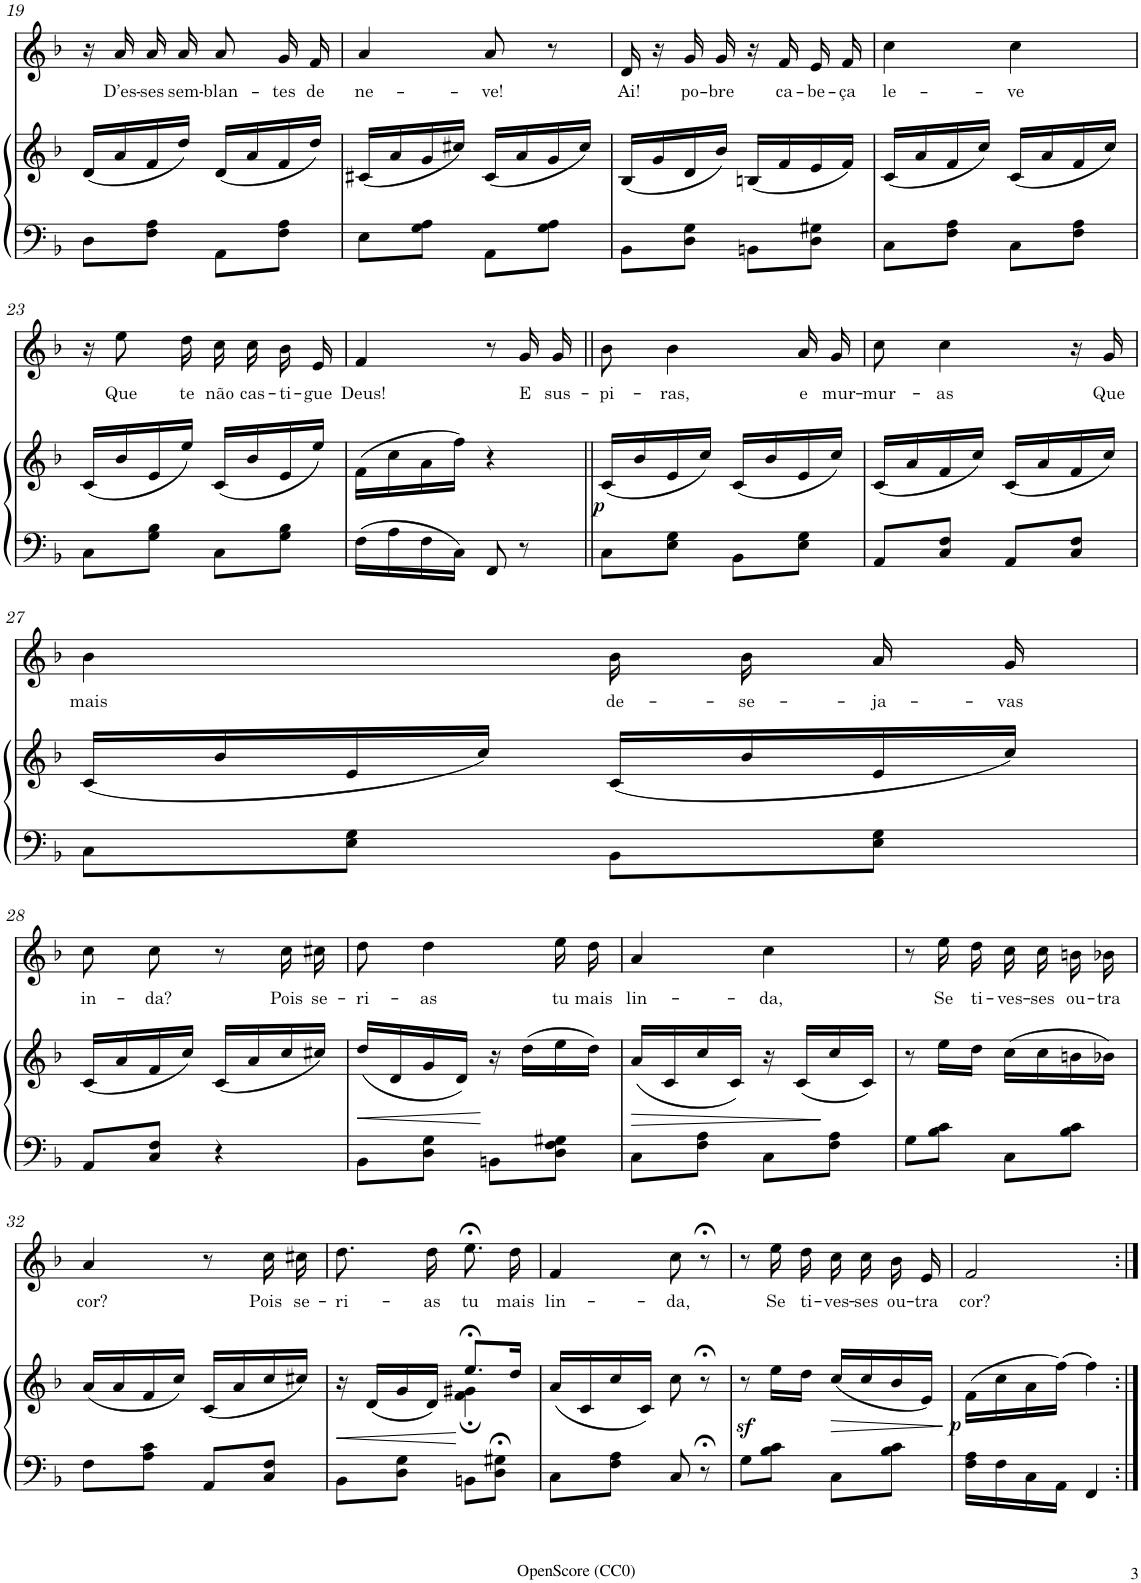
**kern	**kern	**dynam	**kern	**text
*part2	*part2	*part2	*part1	*part1
*staff3	*staff2	*staff2/3	*staff1	*staff1
*I"Piano	*	*	*I"Canto Voice	*
*I'Pno	*	*	*	*
!!LO:PB:g=z
*clefF4	*clefG2	*	*clefG2	*
*k[b-]	*k[b-]	*	*k[b-]	*
*M2/4	*M2/4	*	*M2/4	*
=19	=19	=19	=19	=19
8D\L	(16d/LL	.	16r	.
!	!	!	!	!LO:LY:b
.	16a/	.	16a/LL	D’es-
!	!	!	!	!LO:LY:b
8F\ 8A\J	16f/	.	16a/	-ses
!	!	!	!	!LO:LY:b
.	16dd/JJ)	.	16a/JJ	sem-
!	!	!	!	!LO:LY:b
8AA\L	(16d/LL	.	8a/L	-blan-
.	16a/	.	.	.
!	!	!	!	!LO:LY:b
8F\ 8A\J	16f/	.	16g/L	-tes
!	!	!	!	!LO:LY:b
.	16dd/JJ)	.	16f/JJ	de
=20	=20	=20	=20	=20
!	!	!	!	!LO:LY:b
8E\L	(16c#X/LL	.	4a/	ne-
.	16a/	.	.	.
8G\ 8A\J	16g/	.	.	.
.	16cc#X/JJ)	.	.	.
!	!	!	!	!LO:LY:b
8AA\L	(16c#/LL	.	8a/	-ve!
.	16a/	.	.	.
8G\ 8A\J	16g/	.	8r	.
.	16cc#/JJ)	.	.	.
=21	=21	=21	=21	=21
!	!	!	!	!LO:LY:b
8BB-\L	(16B-/LL	.	16d/	Ai!
.	16g/	.	16r	.
!	!	!	!	!LO:LY:b
8D\ 8G\J	16d/	.	16g/LL	po-
!	!	!	!	!LO:LY:b
.	16b-/JJ)	.	16g/JJ	-bre
8BBn\L	(16Bn/LL	.	16r	.
!	!	!	!	!LO:LY:b
.	16f/	.	16f/LL	ca-
!	!	!	!	!LO:LY:b
8D\ 8G#X\J	16e/	.	16e/	-be-
!	!	!	!	!LO:LY:b
.	16f/JJ)	.	16f/JJ	-ça
=22	=22	=22	=22	=22
!	!	!	!	!LO:LY:b
8C\L	(16c/LL	.	4cc\	le-
.	16a/	.	.	.
8F\ 8A\J	16f/	.	.	.
.	16cc/JJ)	.	.	.
!	!	!	!	!LO:LY:b
8C\L	(16c/LL	.	4cc\	-ve
.	16a/	.	.	.
8F\ 8A\J	16f/	.	.	.
.	16cc/JJ)	.	.	.
!!LO:LB:g=z
=23	=23	=23	=23	=23
8C\L	(16c/LL	.	16r	.
!	!	!	!	!LO:LY:b
.	16b-/	.	8ee\L	Que
8G\ 8B-\J	16e/	.	.	.
!	!	!	!	!LO:LY:b
.	16ee/JJ)	.	16dd\Jk	te
!	!	!	!	!LO:LY:b
8C\L	(16c/LL	.	16cc/LL	não
!	!	!	!	!LO:LY:b
.	16b-/	.	16cc/J	cas-
!	!	!	!	!LO:LY:b
8G\ 8B-\J	16e/	.	16b-/L	-ti-
!	!	!	!	!LO:LY:b
.	16ee/JJ)	.	16e/JJ	-gue
=24	=24	=24	=24	=24
!	!	!	!	!LO:LY:b
16F\LL	(16f\LL	.	4f/	Deus!
16A\	16cc\	.	.	.
16F\	16a\	.	.	.
16C\JJ	16ff\JJ)	.	.	.
8FF/	4r	.	8r	.
!	!	!	!	!LO:LY:b
8r	.	.	16g/LL	E
!	!	!	!	!LO:LY:b
.	.	.	16g/JJ	sus-
=25||	=25||	=25||	=25||	=25||
!	!	!LO:DY:b	!	!LO:LY:b
8C\L	(16c/LL	p	8b-\	-pi-
.	16b-/	.	.	.
!	!	!	!	!LO:LY:b
8E\ 8G\J	16e/	.	4b-\	-ras,
.	16cc/JJ)	.	.	.
8BB-\L	(16c/LL	.	.	.
.	16b-/	.	.	.
!	!	!	!	!LO:LY:b
8E\ 8G\J	16e/	.	16a/LL	e
!	!	!	!	!LO:LY:b
.	16cc/JJ)	.	16g/JJ	mur-
=26	=26	=26	=26	=26
!	!	!	!	!LO:LY:b
8AA/L	(16c/LL	.	8cc\	-mur-
.	16a/	.	.	.
!	!	!	!	!LO:LY:b
8C/ 8F/J	16f/	.	4cc\	-as
.	16cc/JJ)	.	.	.
8AA/L	(16c/LL	.	.	.
.	16a/	.	.	.
8C/ 8F/J	16f/	.	16r	.
!	!	!	!	!LO:LY:b
.	16cc/JJ)	.	16g/	Que
!!LO:LB:g=z
=27	=27	=27	=27	=27
!	!	!	!	!LO:LY:b
8C\L	(16c/LL	.	4b-\	mais
.	16b-/	.	.	.
8E\ 8G\J	16e/	.	.	.
.	16cc/JJ)	.	.	.
!	!	!	!	!LO:LY:b
8BB-\L	(16c/LL	.	16b-/LL	de-
!	!	!	!	!LO:LY:b
.	16b-/	.	16b-/J	-se-
!	!	!	!	!LO:LY:b
8E\ 8G\J	16e/	.	16a/L	-ja-
!	!	!	!	!LO:LY:b
.	16cc/JJ)	.	16g/JJ	-vas
!!LO:LB:g=z
=28	=28	=28	=28	=28
!	!	!	!	!LO:LY:b
8AA/L	(16c/LL	.	8cc\L	in-
.	16a/	.	.	.
!	!	!	!	!LO:LY:b
8C/ 8F/J	16f/	.	8cc\J	-da?
.	16cc/JJ)	.	.	.
4r	(16c/LL	.	8r	.
.	16a/	.	.	.
!	!	!	!	!LO:LY:b
.	16cc/	.	16cc\LL	Pois
!	!	!	!	!LO:LY:b
.	16cc#X/JJ)	.	16cc#X\JJ	se-
=29	=29	=29	=29	=29
!	!	!LO:HP:b	!	!LO:LY:b
8BB-\L	(16dd/LL	<	8dd\	-ri-
.	16d/	.	.	.
!	!	!	!	!LO:LY:b
8D\ 8G\J	16g/	.	4dd\	-as
.	16d/JJ)	.	.	.
8BBn\L	16r	[	.	.
.	(16dd\LL	.	.	.
!	!	!	!	!LO:LY:b
8D\ 8F\ 8G#X\J	16ee\	.	16ee\LL	tu
!	!	!	!	!LO:LY:b
.	16dd\JJ)	.	16dd\JJ	mais
=30	=30	=30	=30	=30
!	!	!LO:HP:b	!	!LO:LY:b
8C\L	(16a/LL	>	4a/	lin-
.	16c/	.	.	.
8F\ 8A\J	16cc/	.	.	.
.	16c/JJ)	.	.	.
!	!	!	!	!LO:LY:b
8C\L	16r	.	4cc\	-da,
.	(16c/LL	.	.	.
8F\ 8A\J	16cc/	]	.	.
.	16c/JJ)	.	.	.
=31	=31	=31	=31	=31
8G\L	8r	.	8r	.
!	!	!	!	!LO:LY:b
8B-\ 8c\J	16ee\LL	.	16ee\LL	Se
!	!	!	!	!LO:LY:b
.	16dd\JJ	.	16dd\JJ	ti-
!	!	!	!	!LO:LY:b
8C\L	(16cc\LL	.	16cc\LL	-ves-
!	!	!	!	!LO:LY:b
.	16cc\	.	16cc\J	-ses
!	!	!	!	!LO:LY:b
8B-\ 8c\J	16bn\	.	16bn\L	ou-
!	!	!	!	!LO:LY:b
.	16b-X\JJ)	.	16b-X\JJ	-tra
!!LO:LB:g=z
=32	=32	=32	=32	=32
!	!	!	!	!LO:LY:b
8F\L	(16a/LL	.	4a/	cor?
.	16a/	.	.	.
8A\ 8c\J	16f/	.	.	.
.	16cc/JJ)	.	.	.
8AA/L	(16c/LL	.	8r	.
.	16a/	.	.	.
!	!	!	!	!LO:LY:b
8C/ 8F/J	16cc/	.	16cc\LL	Pois
!	!	!	!	!LO:LY:b
.	16cc#X/JJ)	.	16cc#X\JJ	se-
=33	=33	=33	=33	=33
!	!	!LO:HP:b	!	!LO:LY:b
*	*^	*	*	*
8BB-\L	16r	4ryy	<	8.dd\L	-ri-
.	(16d/LL	.	.	.	.
8D\ 8G\J	16g/	.	.	.	.
!	!	!	!	!	!LO:LY:b
.	16d/JJ)	.	.	16dd\Jk	-as
!	!	!	!	!	!LO:LY:b
8BBn\L	8.ee;</L	4f\; 4g#X\;	[	8.ee;<\L	tu
8D\;< 8G#X\;<J	.	.	.	.	.
!	!	!	!	!	!LO:LY:b
.	16dd/Jk	.	.	16dd\Jk	mais
*	*v	*v	*	*	*
=34	=34	=34	=34	=34
!	!	!	!	!LO:LY:b
8C\L	(16a/LL	.	4f/	lin-
.	16c/	.	.	.
8F\ 8A\J	16cc/	.	.	.
.	16c/JJ)	.	.	.
!	!	!	!	!LO:LY:b
8C/	8cc\	.	8cc\	-da,
8r;<	8r;<	.	8r;<	.
=35	=35	=35	=35	=35
!	!	!LO:DY:b	!	!
8G\L	8r	sf	8r	.
!	!	!	!	!LO:LY:b
8B-\ 8c\J	16ee\LL	.	16ee\LL	Se
!	!	!	!	!LO:LY:b
.	16dd\JJ	.	16dd\JJ	ti-
!	!	!LO:HP:b	!	!LO:LY:b
8C\L	(16cc/LL	>	16cc/LL	-ves-
!	!	!	!	!LO:LY:b
.	16cc/	.	16cc/J	-ses
!	!	!	!	!LO:LY:b
8B-\ 8c\J	16b-/	.	16b-/L	ou-
!	!	!	!	!LO:LY:b
.	16e/JJ)	.	16e/JJ	-tra
.	.	]	.	.
=36	=36	=36	=36	=36
!	!	!LO:DY:b	!	!LO:LY:b
16F\ 16A\LL	(16f\LL	p	2f/	cor?
16F\	16cc\	.	.	.
16C\	16a\	.	.	.
16AA\JJ	[16ff\JJ)	.	.	.
4FF/	4ff\]	.	.	.
=:|!	=:|!	=:|!	=:|!	=:|!
*-	*-	*-	*-	*-
